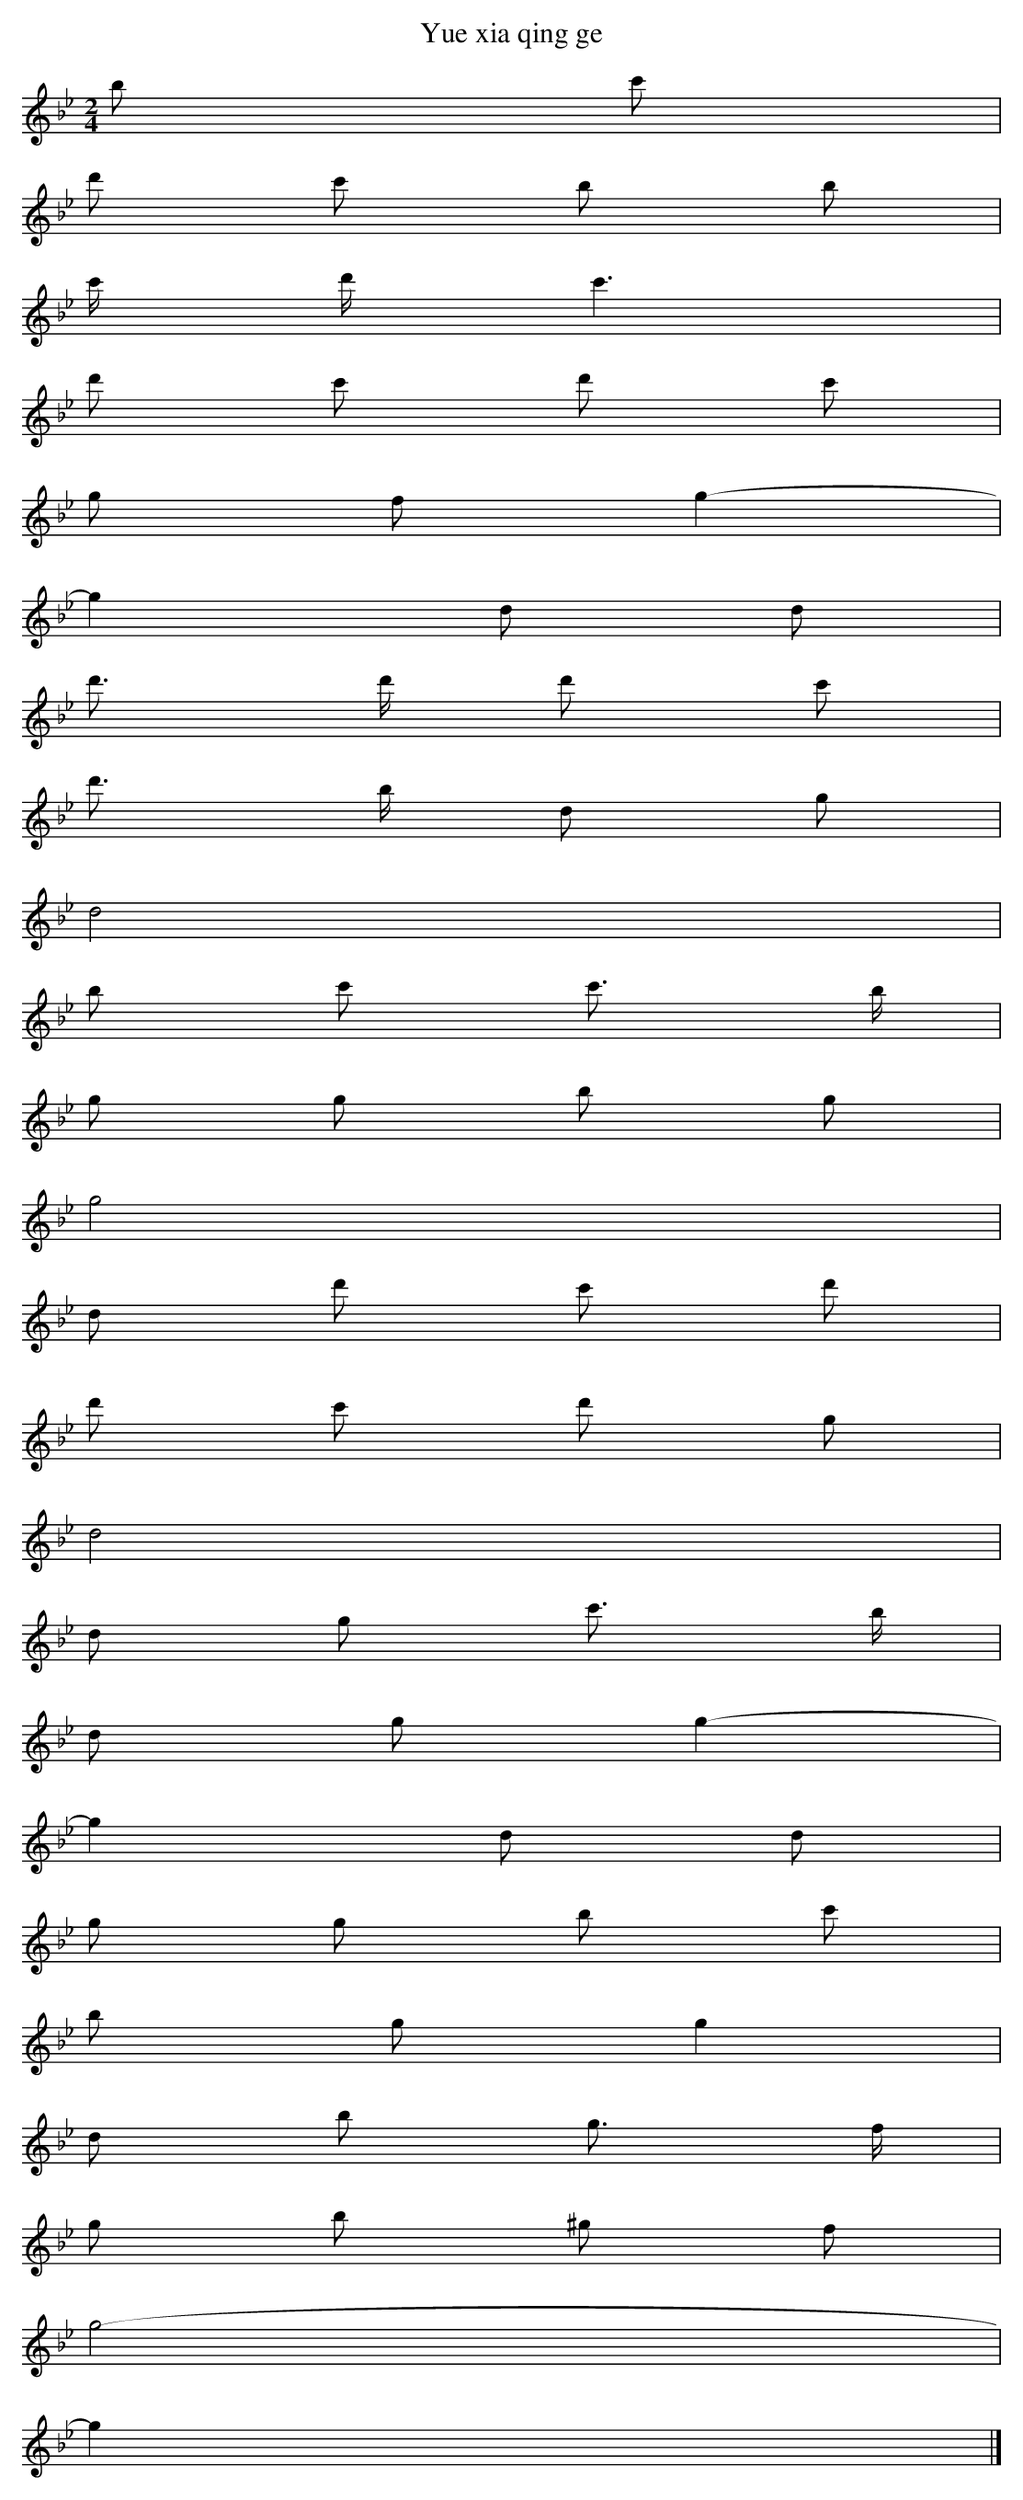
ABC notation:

X:1
T: Yue xia qing ge
L: 1/8
M: 2/4
K: Bb
b c' [I:setbarnb 1]|
d' c' b b |
c'/ d'/c'3 |
d' c' d' c' |
g fg2- |
g2d d |
d'> d' d' c' |
d'> b d g |
d4 |
b c' c'3/ b/ |
g g b g |
g4 |
d d' c' d' |
d' c' d' g |
d4 |
d g c'3/ b/ |
d gg2- |
g2d d |
g g b c' |
b gg2 |
d b g3/ f/ |
g b ^g f |
g4- |
g2 |]
